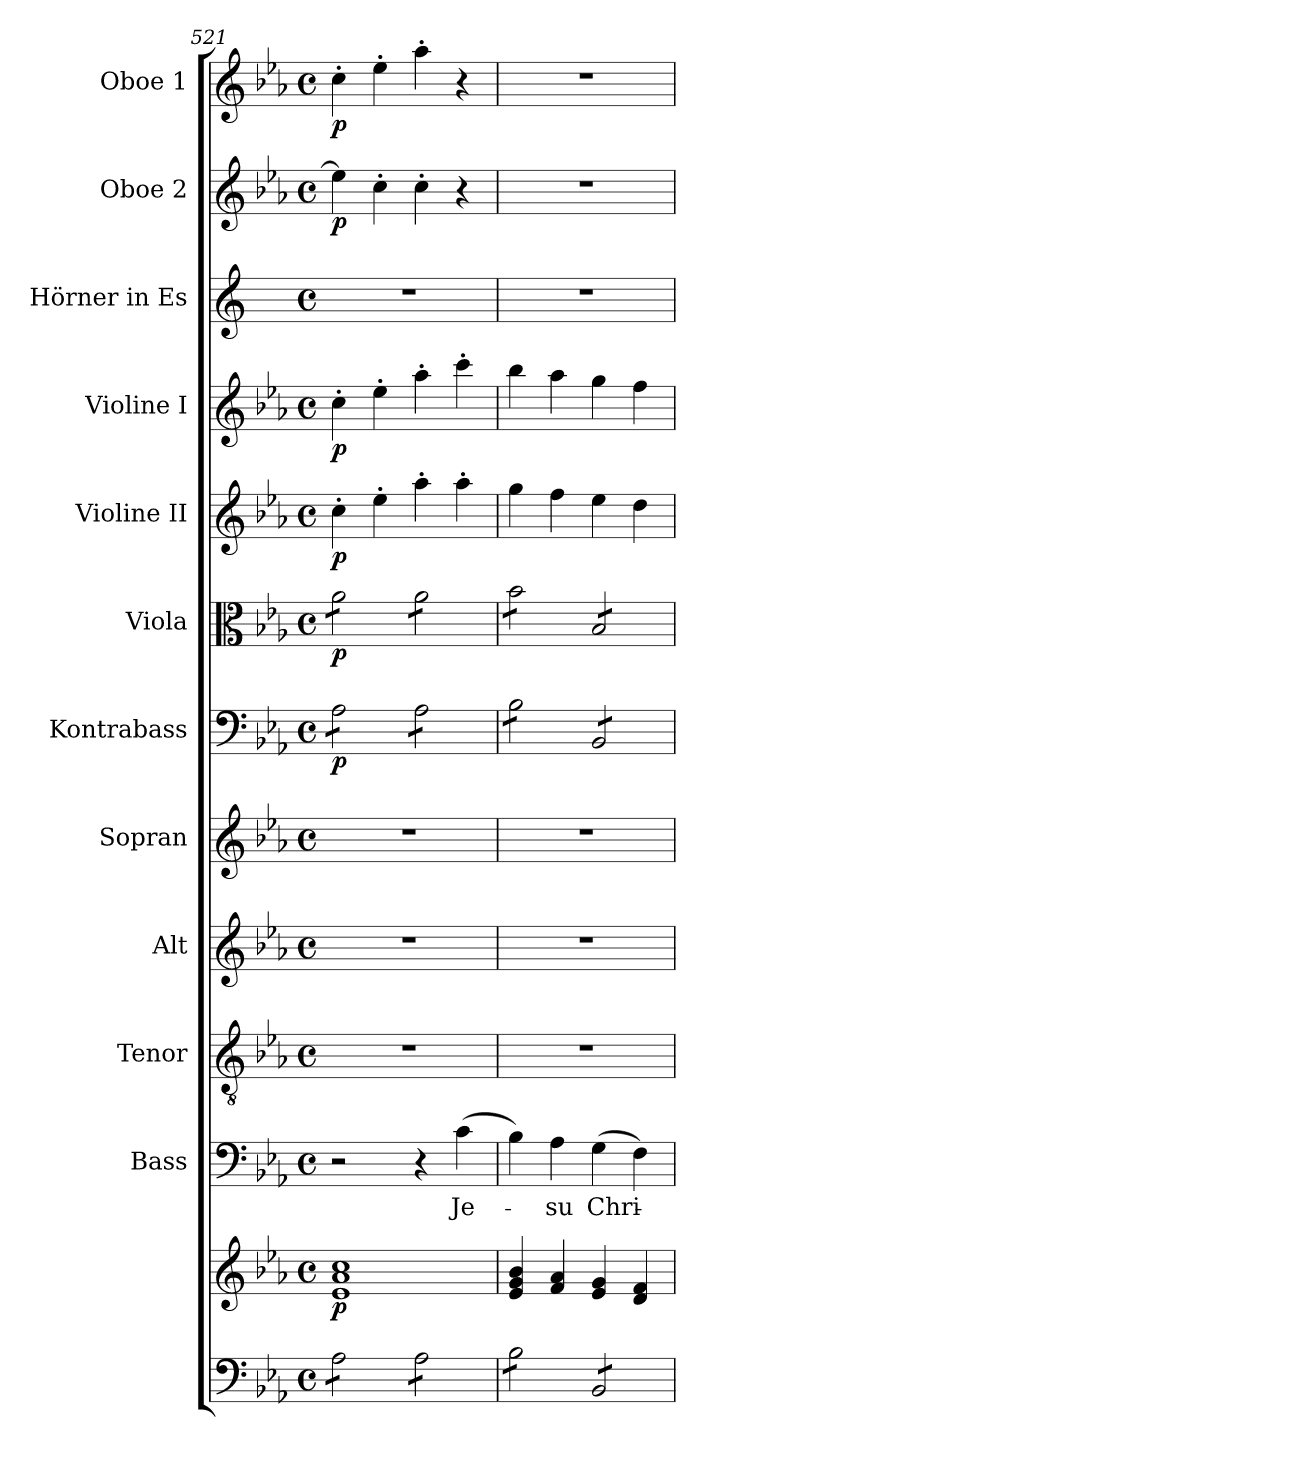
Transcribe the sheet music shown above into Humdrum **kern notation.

**kern	**kern	**dynam	**kern	**text	**kern	**kern	**kern	**kern	**dynam	**kern	**dynam	**kern	**dynam	**kern	**dynam	**kern	**kern	**dynam	**kern	**dynam
*part12	*part12	*part12	*part11	*part11	*part10	*part9	*part8	*part7	*part7	*part6	*part6	*part5	*part5	*part4	*part4	*part3	*part2	*part2	*part1	*part1
*staff13	*staff12	*staff12/13	*staff11	*staff11	*staff10	*staff9	*staff8	*staff7	*staff7	*staff6	*staff6	*staff5	*staff5	*staff4	*staff4	*staff3	*staff2	*staff2	*staff1	*staff1
*	*	*	*I"Bass	*	*I"Tenor	*I"Alt	*I"Sopran	*I"Kontrabass	*	*I"Viola	*	*I"Violine II	*	*I"Violine I	*	*I"Hörner in Es	*I"Oboe 2	*	*I"Oboe 1	*
*	*	*	*I'B.	*	*I'T.	*I'A.	*I'S.	*I'Kb.	*	*I'Vla.	*	*I'Vl. II	*	*I'Vl. I	*	*	*I'Ob. 2	*	*I'Ob. 1	*
!!LO:PB:g=z
*clefF4	*clefG2	*	*clefF4	*	*clefGv2	*clefG2	*clefG2	*clefF4	*	*clefC3	*	*clefG2	*	*clefG2	*	*clefG2	*clefG2	*	*clefG2	*
*	*	*	*	*	*	*	*	*ITrd7c12	*	*	*	*	*	*	*	*ITrd5c9	*	*	*	*
*k[b-e-a-]	*k[b-e-a-]	*	*k[b-e-a-]	*	*k[b-e-a-]	*k[b-e-a-]	*k[b-e-a-]	*k[b-e-a-]	*	*k[b-e-a-]	*	*k[b-e-a-]	*	*k[b-e-a-]	*	*k[b-e-a-]	*k[b-e-a-]	*	*k[b-e-a-]	*
*E-:	*E-:	*	*E-:	*	*E-:	*E-:	*E-:	*E-:	*	*E-:	*	*E-:	*	*E-:	*	*E-:	*E-:	*	*E-:	*
*M4/4	*M4/4	*	*M4/4	*	*M4/4	*M4/4	*M4/4	*M4/4	*	*M4/4	*	*M4/4	*	*M4/4	*	*M4/4	*M4/4	*	*M4/4	*
*met(c)	*met(c)	*	*met(c)	*	*met(c)	*met(c)	*met(c)	*met(c)	*	*met(c)	*	*met(c)	*	*met(c)	*	*met(c)	*met(c)	*	*met(c)	*
=521	=521	=521	=521	=521	=521	=521	=521	=521	=521	=521	=521	=521	=521	=521	=521	=521	=521	=521	=521	=521
!	!	!LO:DY:b	!	!	!	!	!	!	!LO:DY:b	!	!LO:DY:b	!	!LO:DY:b	!	!LO:DY:b	!	!	!LO:DY:b	!	!LO:DY:b
*tremolo	*	*	*	*	*	*	*	*	*	*	*	*	*	*	*	*	*	*	*	*
*	*	*	*	*	*	*	*	*tremolo	*	*	*	*	*	*	*	*	*	*	*	*
*	*	*	*	*	*	*	*	*	*	*tremolo	*	*	*	*	*	*	*	*	*	*
8A-\L	1e- 1a- 1cc	p	2r	.	1r	1r	1r	8AA-\L	p	8a-\L	p	4cc'>\	p	4cc'>\	p	1r	4ee-\]	p	4cc'>\	p
8A-\	.	.	.	.	.	.	.	8AA-\	.	8a-\	.	.	.	.	.	.	.	.	.	.
8A-\	.	.	.	.	.	.	.	8AA-\	.	8a-\	.	4ee-'>\	.	4ee-'>\	.	.	4cc'>\	.	4ee-'>\	.
8A-\J	.	.	.	.	.	.	.	8AA-\J	.	8a-\J	.	.	.	.	.	.	.	.	.	.
8A-\L	.	.	4r	.	.	.	.	8AA-\L	.	8a-\L	.	4aa-'>\	.	4aa-'>\	.	.	4cc'>\	.	4aa-'>\	.
8A-\	.	.	.	.	.	.	.	8AA-\	.	8a-\	.	.	.	.	.	.	.	.	.	.
!	!	!	!	!LO:LY:b	!	!	!	!	!	!	!	!	!	!	!	!	!	!	!	!
8A-\	.	.	(>4c\	Je-	.	.	.	8AA-\	.	8a-\	.	4aa-'>\	.	4ccc'>\	.	.	4r	.	4r	.
8A-\J	.	.	.	.	.	.	.	8AA-\J	.	8a-\J	.	.	.	.	.	.	.	.	.	.
=522	=522	=522	=522	=522	=522	=522	=522	=522	=522	=522	=522	=522	=522	=522	=522	=522	=522	=522	=522	=522
8B-\L	4e-/ 4g/ 4b-/	.	4B-\)	.	1r	1r	1r	8BB-\L	.	8b-\L	.	4gg\	.	4bb-\	.	1r	1r	.	1r	.
8B-\	.	.	.	.	.	.	.	8BB-\	.	8b-\	.	.	.	.	.	.	.	.	.	.
!	!	!	!	!LO:LY:b	!	!	!	!	!	!	!	!	!	!	!	!	!	!	!	!
8B-\	4f/ 4a-/	.	4A-\	-su	.	.	.	8BB-\	.	8b-\	.	4ff\	.	4aa-\	.	.	.	.	.	.
8B-\J	.	.	.	.	.	.	.	8BB-\J	.	8b-\J	.	.	.	.	.	.	.	.	.	.
!	!	!	!	!LO:LY:b	!	!	!	!	!	!	!	!	!	!	!	!	!	!	!	!
8BB-/L	4e-/ 4g/	.	(>4G\	Chri-	.	.	.	8BBB-/L	.	8B-/L	.	4ee-\	.	4gg\	.	.	.	.	.	.
8BB-/	.	.	.	.	.	.	.	8BBB-/	.	8B-/	.	.	.	.	.	.	.	.	.	.
8BB-/	4d/ 4f/	.	4F\)	.	.	.	.	8BBB-/	.	8B-/	.	4dd\	.	4ff\	.	.	.	.	.	.
8BB-/J	.	.	.	.	.	.	.	8BBB-/J	.	8B-/J	.	.	.	.	.	.	.	.	.	.
*	*	*	*	*	*	*	*	*	*	*Xtremolo	*	*	*	*	*	*	*	*	*	*
*	*	*	*	*	*	*	*	*Xtremolo	*	*	*	*	*	*	*	*	*	*	*	*
*Xtremolo	*	*	*	*	*	*	*	*	*	*	*	*	*	*	*	*	*	*	*	*
=	=	=	=	=	=	=	=	=	=	=	=	=	=	=	=	=	=	=	=	=
*-	*-	*-	*-	*-	*-	*-	*-	*-	*-	*-	*-	*-	*-	*-	*-	*-	*-	*-	*-	*-
